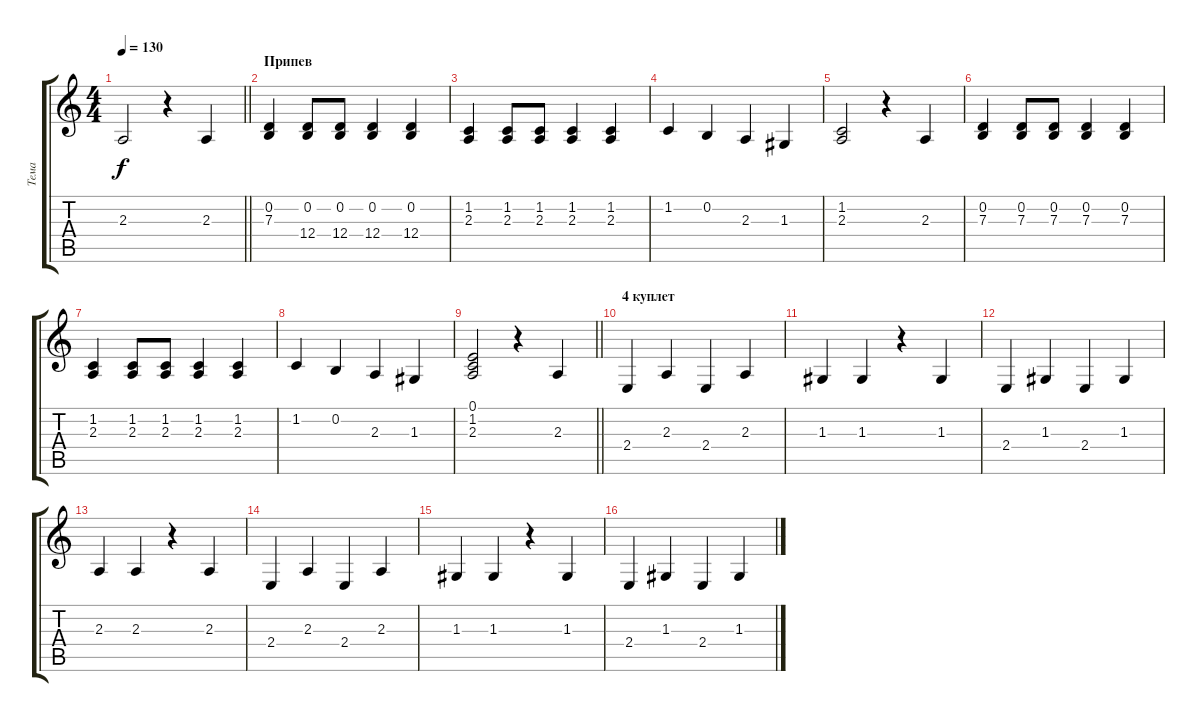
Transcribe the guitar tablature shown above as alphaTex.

\track ("Тема" "Тема") {instrument electricgrandpiano}
\staff {score tabs}
\tuning (E4 B3 G3 D3 A2 E2) {hide}
\ts (4 4)
\tempo 130
\clef g2
\barLineRight lightlight
\ks c
2.3.2{dy f} r.4 2.3.4 |
\section ("" "Припев")
(0.2 7.3).4 (0.2 12.4).8 (0.2 12.4).8 (0.2 12.4).4 (0.2 12.4).4 |
(1.2 2.3).4 (1.2 2.3).8 (1.2 2.3).8 (1.2 2.3).4 (1.2 2.3).4 |
1.2.4 0.2.4 2.3.4 1.3.4 |
(1.2 2.3).2 r.4 2.3.4 |
(0.2 7.3).4 (0.2 7.3).8 (0.2 7.3).8 (0.2 7.3).4 (0.2 7.3).4 |
(1.2 2.3).4 (1.2 2.3).8 (1.2 2.3).8 (1.2 2.3).4 (1.2 2.3).4 |
1.2.4 0.2.4 2.3.4 1.3.4 |
\barLineRight lightlight
(0.1 1.2 2.3).2 r.4 2.3.4 |
\section ("" "4 куплет")
2.4.4 2.3.4 2.4.4 2.3.4 |
1.3.4 1.3.4 r.4 1.3.4 |
2.4.4 1.3.4 2.4.4 1.3.4 |
2.3.4 2.3.4 r.4 2.3.4 |
2.4.4 2.3.4 2.4.4 2.3.4 |
1.3.4 1.3.4 r.4 1.3.4 |
2.4.4 1.3.4 2.4.4 1.3.4
